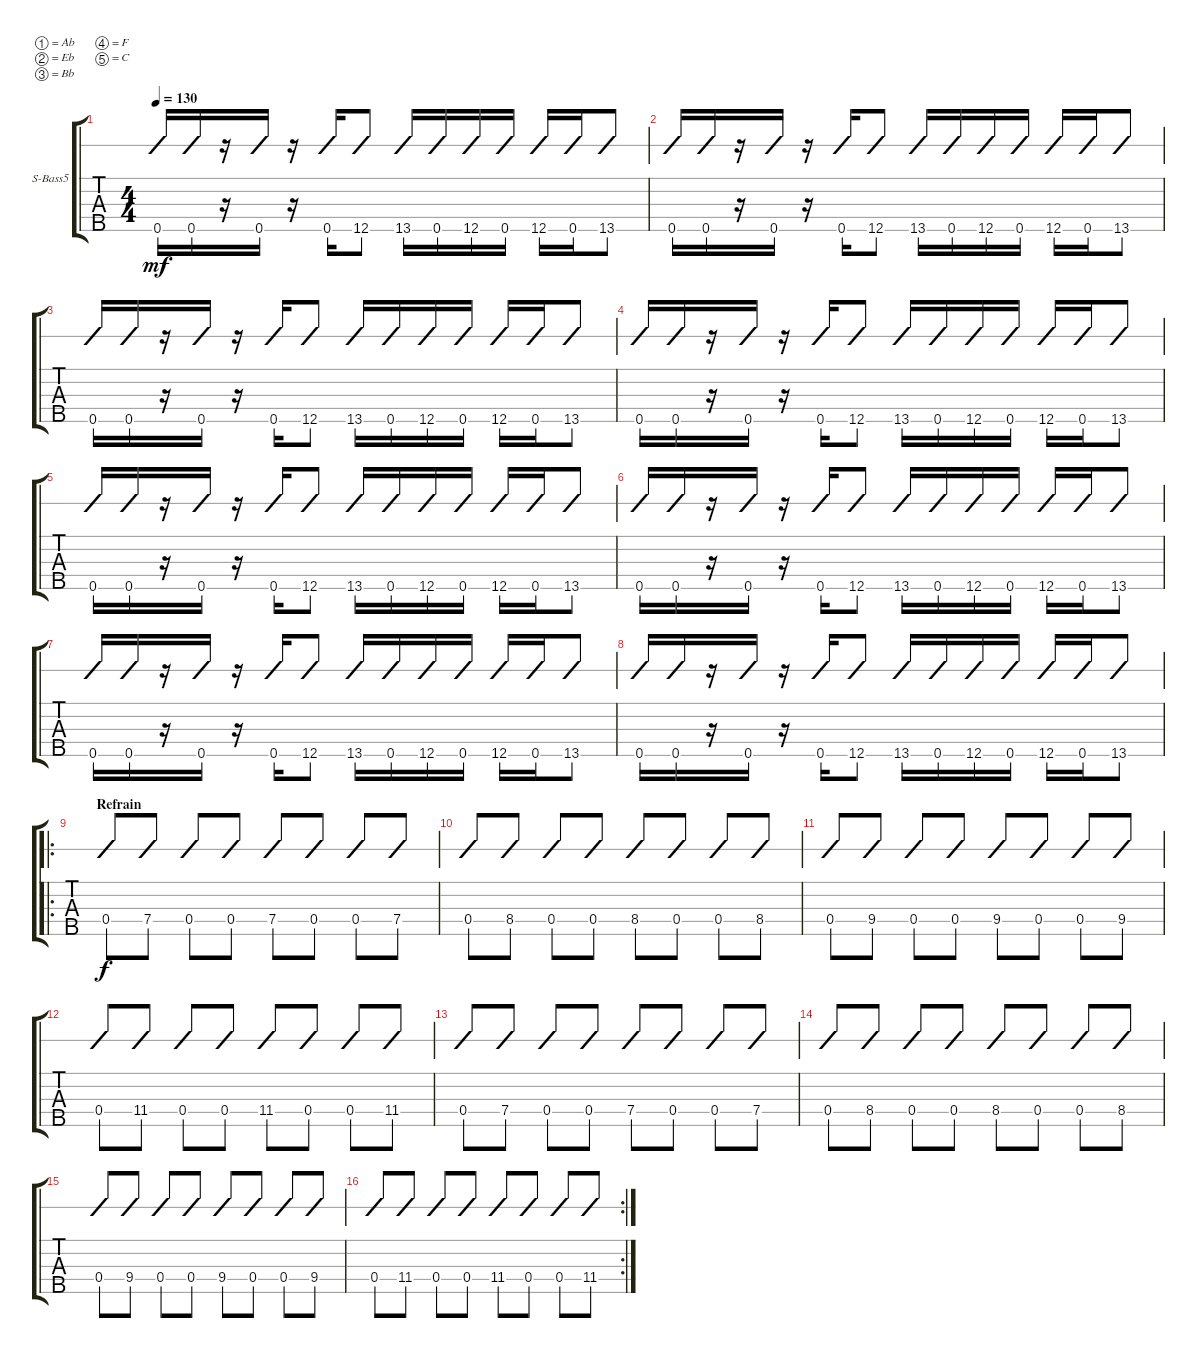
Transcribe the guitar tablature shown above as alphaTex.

\bracketExtendMode groupsimilarinstruments
\firstSystemTrackNameOrientation horizontal
\otherSystemsTrackNameOrientation horizontal
\track ("Bass" "S-Bass5") {instrument synthbass2}
\staff {tabs slash}
\tuning (Ab2 Eb2 Bb1 F1 C1)
\ts (4 4)
\tempo 130
\clef f4
\ks c
0.5.16{dy mf} 0.5.16 r.16 0.5.16 r.16 0.5.16 12.5.8 13.5.16 0.5.16 12.5.16 0.5.16 12.5.16 0.5.16 13.5.8 |
0.5.16 0.5.16 r.16 0.5.16 r.16 0.5.16 12.5.8 13.5.16 0.5.16 12.5.16 0.5.16 12.5.16 0.5.16 13.5.8 |
0.5.16 0.5.16 r.16 0.5.16 r.16 0.5.16 12.5.8 13.5.16 0.5.16 12.5.16 0.5.16 12.5.16 0.5.16 13.5.8 |
0.5.16 0.5.16 r.16 0.5.16 r.16 0.5.16 12.5.8 13.5.16 0.5.16 12.5.16 0.5.16 12.5.16 0.5.16 13.5.8 |
0.5.16 0.5.16 r.16 0.5.16 r.16 0.5.16 12.5.8 13.5.16 0.5.16 12.5.16 0.5.16 12.5.16 0.5.16 13.5.8 |
0.5.16 0.5.16 r.16 0.5.16 r.16 0.5.16 12.5.8 13.5.16 0.5.16 12.5.16 0.5.16 12.5.16 0.5.16 13.5.8 |
0.5.16 0.5.16 r.16 0.5.16 r.16 0.5.16 12.5.8 13.5.16 0.5.16 12.5.16 0.5.16 12.5.16 0.5.16 13.5.8 |
0.5.16 0.5.16 r.16 0.5.16 r.16 0.5.16 12.5.8 13.5.16 0.5.16 12.5.16 0.5.16 12.5.16 0.5.16 13.5.8 |
\ro
\section ("" "Refrain")
\ks aminor
0.4.8{dy f} 7.4.8 0.4.8 0.4.8 7.4.8 0.4.8 0.4.8 7.4.8 |
0.4.8 8.4.8 0.4.8 0.4.8 8.4.8 0.4.8 0.4.8 8.4.8 |
0.4.8 9.4.8 0.4.8 0.4.8 9.4.8 0.4.8 0.4.8 9.4.8 |
0.4.8 11.4.8 0.4.8 0.4.8 11.4.8 0.4.8 0.4.8 11.4.8 |
0.4.8 7.4.8 0.4.8 0.4.8 7.4.8 0.4.8 0.4.8 7.4.8 |
0.4.8 8.4.8 0.4.8 0.4.8 8.4.8 0.4.8 0.4.8 8.4.8 |
0.4.8 9.4.8 0.4.8 0.4.8 9.4.8 0.4.8 0.4.8 9.4.8 |
\rc 2
0.4.8 11.4.8 0.4.8 0.4.8 11.4.8 0.4.8 0.4.8 11.4.8
